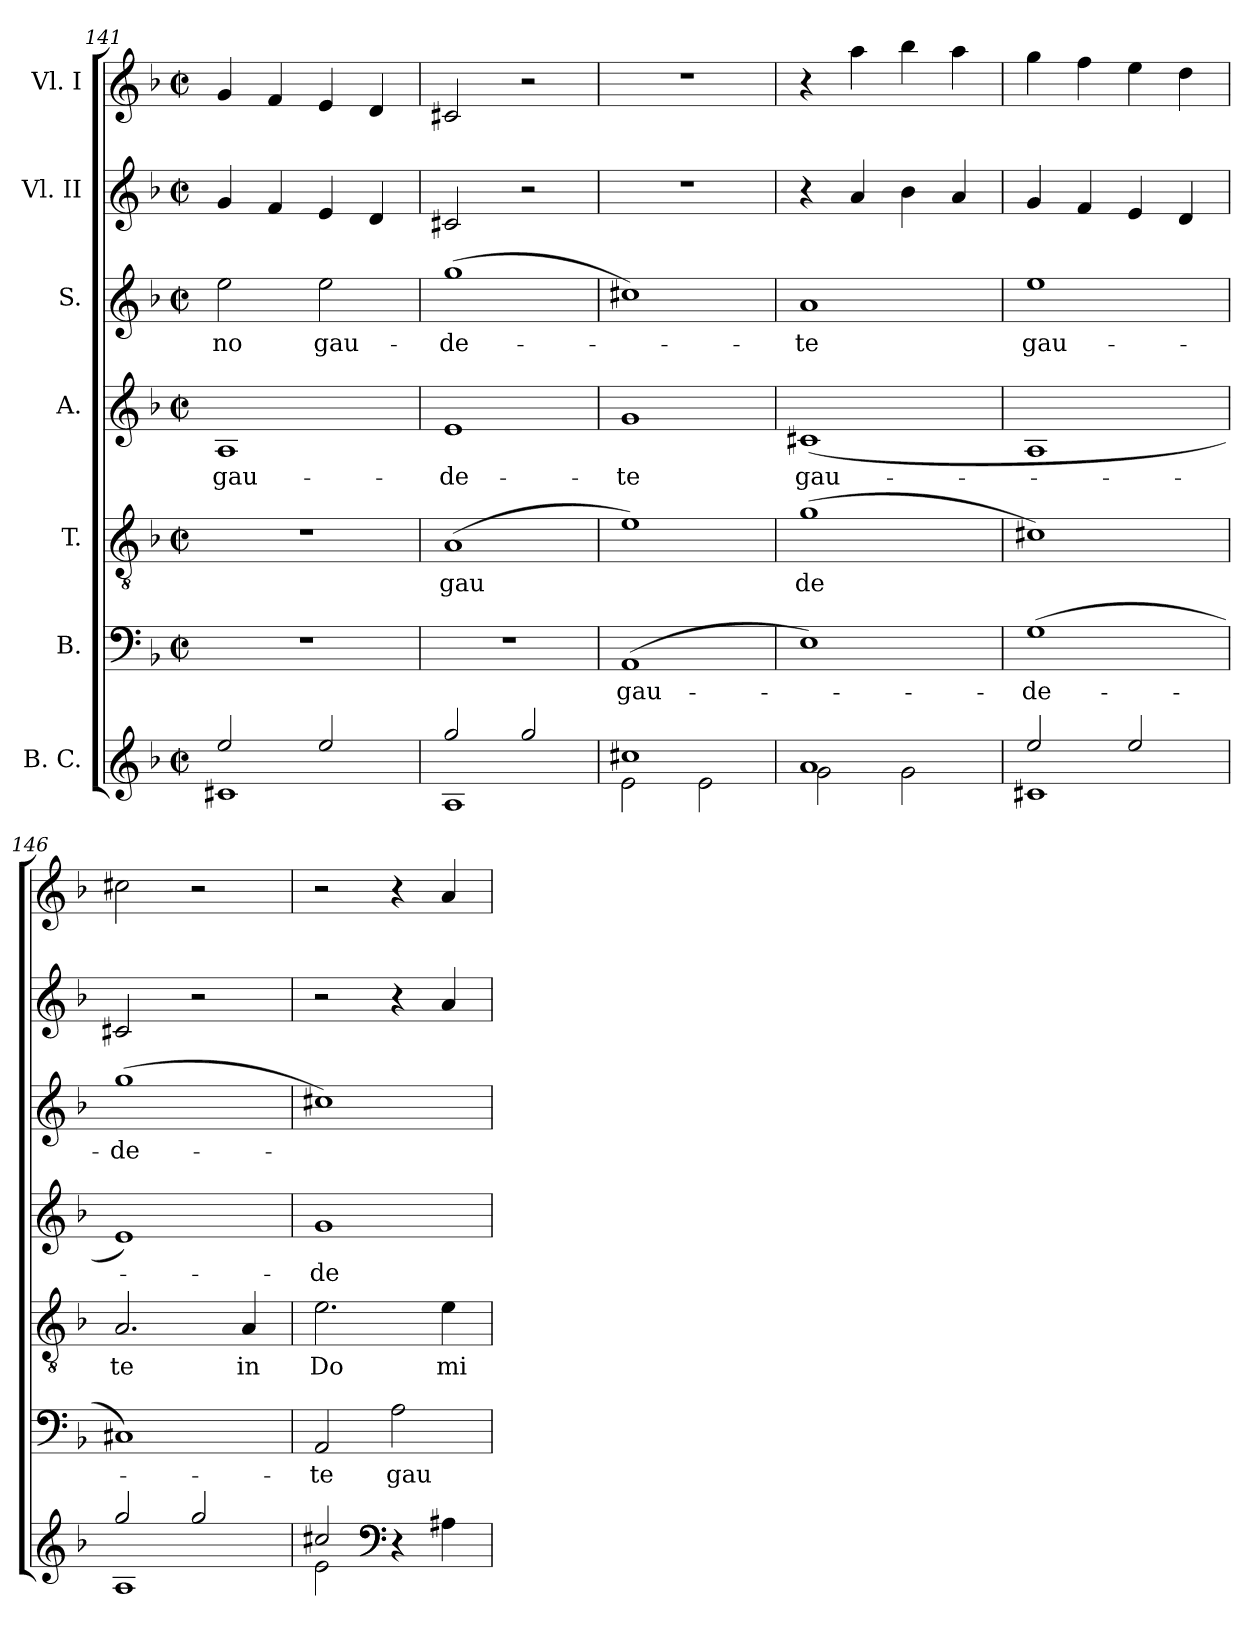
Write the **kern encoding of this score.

**kern	**kern	**text	**kern	**text	**kern	**text	**kern	**text	**kern	**kern
*part7	*part6	*part6	*part5	*part5	*part4	*part4	*part3	*part3	*part2	*part1
*staff7	*staff6	*staff6	*staff5	*staff5	*staff4	*staff4	*staff3	*staff3	*staff2	*staff1
*I"B. C.	*I"B.	*	*I"T.	*	*I"A.	*	*I"S.	*	*I"Vl. II	*I"Vl. I
*clefG2	*clefF4	*	*clefGv2	*	*clefG2	*	*clefG2	*	*clefG2	*clefG2
*k[b-]	*k[b-]	*	*k[b-]	*	*k[b-]	*	*k[b-]	*	*k[b-]	*k[b-]
*F:	*F:	*	*F:	*	*F:	*	*F:	*	*F:	*F:
*M2/2	*M2/2	*	*M2/2	*	*M2/2	*	*M2/2	*	*M2/2	*M2/2
*met(c|)	*met(c|)	*	*met(c|)	*	*met(c|)	*	*met(c|)	*	*met(c|)	*met(c|)
=141	=141	=141	=141	=141	=141	=141	=141	=141	=141	=141
*^	*	*	*	*	*	*	*	*	*	*
!	!	!	!	!	!	!	!LO:LY:b:cj	!	!LO:LY:b:cj	!	!
2ee/	1c#X	1r	.	1r	.	1A	gau-	2ee\	-no	4g/	4g/
.	.	.	.	.	.	.	.	.	.	4f/	4f/
!	!	!	!	!	!	!	!	!	!LO:LY:b:cj	!	!
2ee/	.	.	.	.	.	.	.	2ee\	gau-	4e/	4e/
.	.	.	.	.	.	.	.	.	.	4d/	4d/
=142	=142	=142	=142	=142	=142	=142	=142	=142	=142	=142	=142
!	!	!	!	!	!LO:LY:b	!	!LO:LY:b:cj	!	!LO:LY:b:cj	!	!
2gg/	1A	1r	.	(>1A	gau	1e	-de-	(>1gg	-de-	2c#X/	2c#X/
2gg/	.	.	.	.	.	.	.	.	.	2r	2r
=143	=143	=143	=143	=143	=143	=143	=143	=143	=143	=143	=143
!	!	!	!LO:LY:b	!	!	!	!LO:LY:b:cj	!	!	!	!
1cc#X	2e\	(>1AA	gau-	1e)	.	1g	-te	1cc#X)	.	1r	1r
.	2e\	.	.	.	.	.	.	.	.	.	.
=144	=144	=144	=144	=144	=144	=144	=144	=144	=144	=144	=144
!	!	!	!	!	!LO:LY:b:cj	!	!LO:LY:b	!	!LO:LY:b:cj	!	!
1a	2g\	1E)	.	(>1g	de	(<1c#X	gau-	1a	-te	4r	4r
.	.	.	.	.	.	.	.	.	.	4a/	4aa\
.	2g\	.	.	.	.	.	.	.	.	4b-\	4bb-\
.	.	.	.	.	.	.	.	.	.	4a/	4aa\
=145	=145	=145	=145	=145	=145	=145	=145	=145	=145	=145	=145
!	!	!	!LO:LY:b:cj	!	!	!	!	!	!LO:LY:b:cj	!	!
2ee/	1c#X	(>1G	-de-	1c#X)	.	1A	.	1ee	gau-	4g/	4gg\
.	.	.	.	.	.	.	.	.	.	4f/	4ff\
2ee/	.	.	.	.	.	.	.	.	.	4e/	4ee\
.	.	.	.	.	.	.	.	.	.	4d/	4dd\
=146	=146	=146	=146	=146	=146	=146	=146	=146	=146	=146	=146
!	!	!	!	!	!LO:LY:b:cj	!	!	!	!LO:LY:b:cj	!	!
2gg/	1A	1C#X)	.	2.A/	te	1e)	.	(>1gg	-de-	2c#X/	2cc#X\
2gg/	.	.	.	.	.	.	.	.	.	2r	2r
!	!	!	!	!	!LO:LY:b:cj	!	!	!	!	!	!
.	.	.	.	4A/	in	.	.	.	.	.	.
=147	=147	=147	=147	=147	=147	=147	=147	=147	=147	=147	=147
!	!	!	!LO:LY:b:cj	!	!LO:LY:b:cj	!	!LO:LY:b:cj	!	!	!	!
2cc#X/	2e\	2AA/	-te	2.e\	Do	1g	-de-	1cc#X)	.	2r	2r
*clefF4	*	*	*	*	*	*	*	*	*	*	*
!	!	!	!LO:LY:b:cj	!	!	!	!	!	!	!	!
2ryy	4r	2A\	gau-	.	.	.	.	.	.	4r	4r
!	!	!	!	!	!LO:LY:b:cj	!	!	!	!	!	!
.	4A#\	.	.	4e\	mi	.	.	.	.	4a/	4a/
*v	*v	*	*	*	*	*	*	*	*	*	*
=	=	=	=	=	=	=	=	=	=	=
*-	*-	*-	*-	*-	*-	*-	*-	*-	*-	*-
